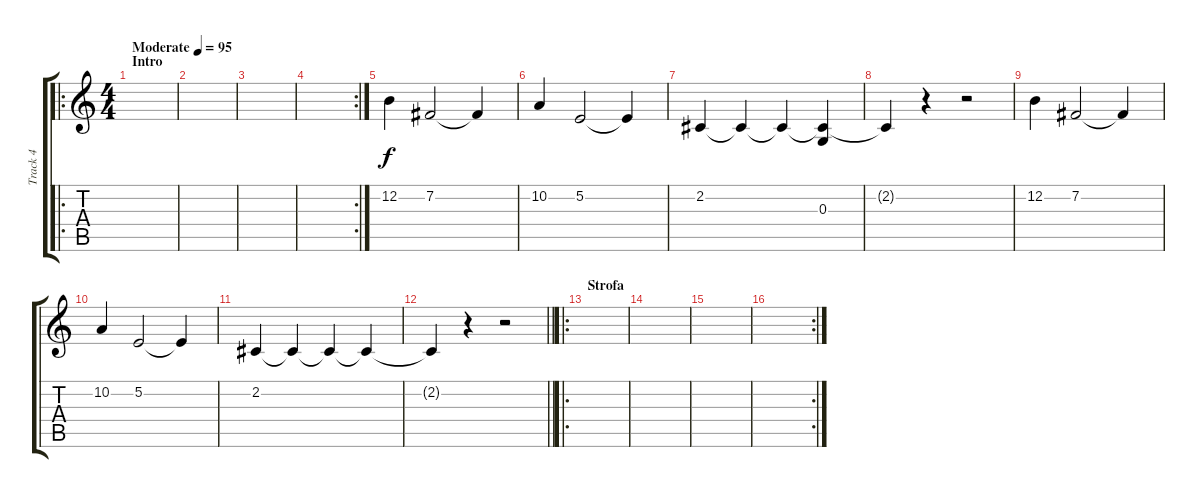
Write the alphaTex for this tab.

\track ("Track 4" "Track 4") {instrument tremolostrings}
\staff {score tabs}
\tuning (E4 B3 G3 D3 A2 E2) {hide}
\ro
\ts (4 4)
\section ("" "Intro")
\tempo (95 "Moderate")
\clef g2
\ks c
|
|
|
\rc 2
|
12.2.4 7.2.2 7.2{t}.4 |
10.2.4 5.2.2 5.2{t}.4 |
2.2.4 2.2{t}.4 2.2{t}.4 (2.2{t} 0.3).4 |
2.2{t}.4 r.4 r.2 |
12.2.4 7.2.2 7.2{t}.4 |
10.2.4 5.2.2 5.2{t}.4 |
2.2.4 2.2{t}.4 2.2{t}.4 2.2{t}.4 |
\barLineRight lightlight
2.2{t}.4 r.4 r.2 |
\ro
\section ("" "Strofa")
|
|
|
\rc 2
